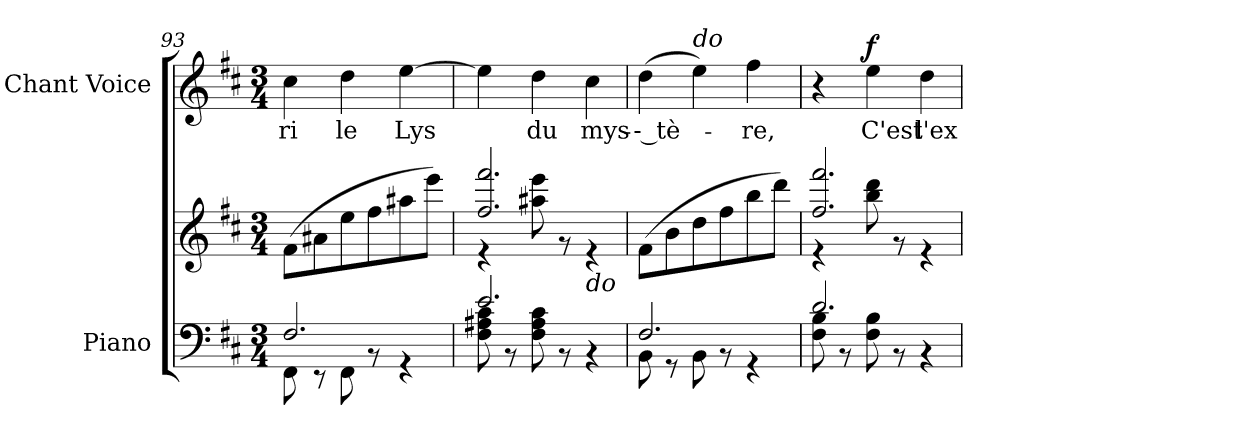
**kern	**kern	**kern	**text	**dynam
*part2	*part2	*part1	*part1	*part1
*staff3	*staff2	*staff1	*staff1	*staff1
*I"Piano	*	*I"Chant Voice	*	*
*I'Pno	*	*	*	*
*clefF4	*clefG2	*clefG2	*	*
*k[f#c#]	*k[f#c#]	*k[f#c#]	*	*
*M3/4	*M3/4	*M3/4	*	*
=93	=93	=93	=93	=93
*^	*	*	*	*
2.F#/	8FF#\	(8f#\L	4cc#\	-ri	.
.	8r	8a#X\	.	.	.
.	8FF#\	8ee\	4dd\	le	.
.	8r	8ff#\	.	.	.
.	4r	8aa#X\	[4ee\	Lys	.
.	.	8eee\J)	.	.	.
=94	=94	=94	=94	=94	=94
*	*	*^	*	*	*
2.e/	8F#\ 8A#X\ 8c#\	2.ff#/ 2.fff#/	4r	4ee\]	.	.
.	8r	.	.	.	.	.
.	8F#\ 8A#\ 8c#\	.	8aa#X\ 8eee\	4dd\	du	.
.	8r	.	8r	.	.	.
!	!	!	!LO:TX:b:i:t=do	!	!	!
.	4r	.	4r	4cc#\	mys-	.
*	*	*v	*v	*	*	*
=95	=95	=95	=95	=95	=95
2.F#/	8BB\	(8f#\L	(4dd\	-- tè-	.
.	8r	8b\	.	.	.
!	!	!	!LO:TX:a:i:t=do	!	!
.	8BB\	8dd\	4ee\)	.	.
.	8r	8ff#\	.	.	.
.	4r	8bb\	4ff#\	-re,	.
.	.	8ddd\J)	.	.	.
=96	=96	=96	=96	=96	=96
*	*	*^	*	*	*
2.d/	8F#\ 8B\	2.ff#/ 2.fff#/	4r	4r	.	.
.	8r	.	.	.	.	.
!	!	!	!	!	!	!LO:DY:a
.	8F#\ 8B\	.	8bb\ 8ddd\	4ee\	C'est	f
.	8r	.	8r	.	.	.
.	4r	.	4r	4dd\	l'ex-	.
*v	*v	*	*	*	*	*
*	*v	*v	*	*	*
=	=	=	=	=
*-	*-	*-	*-	*-
